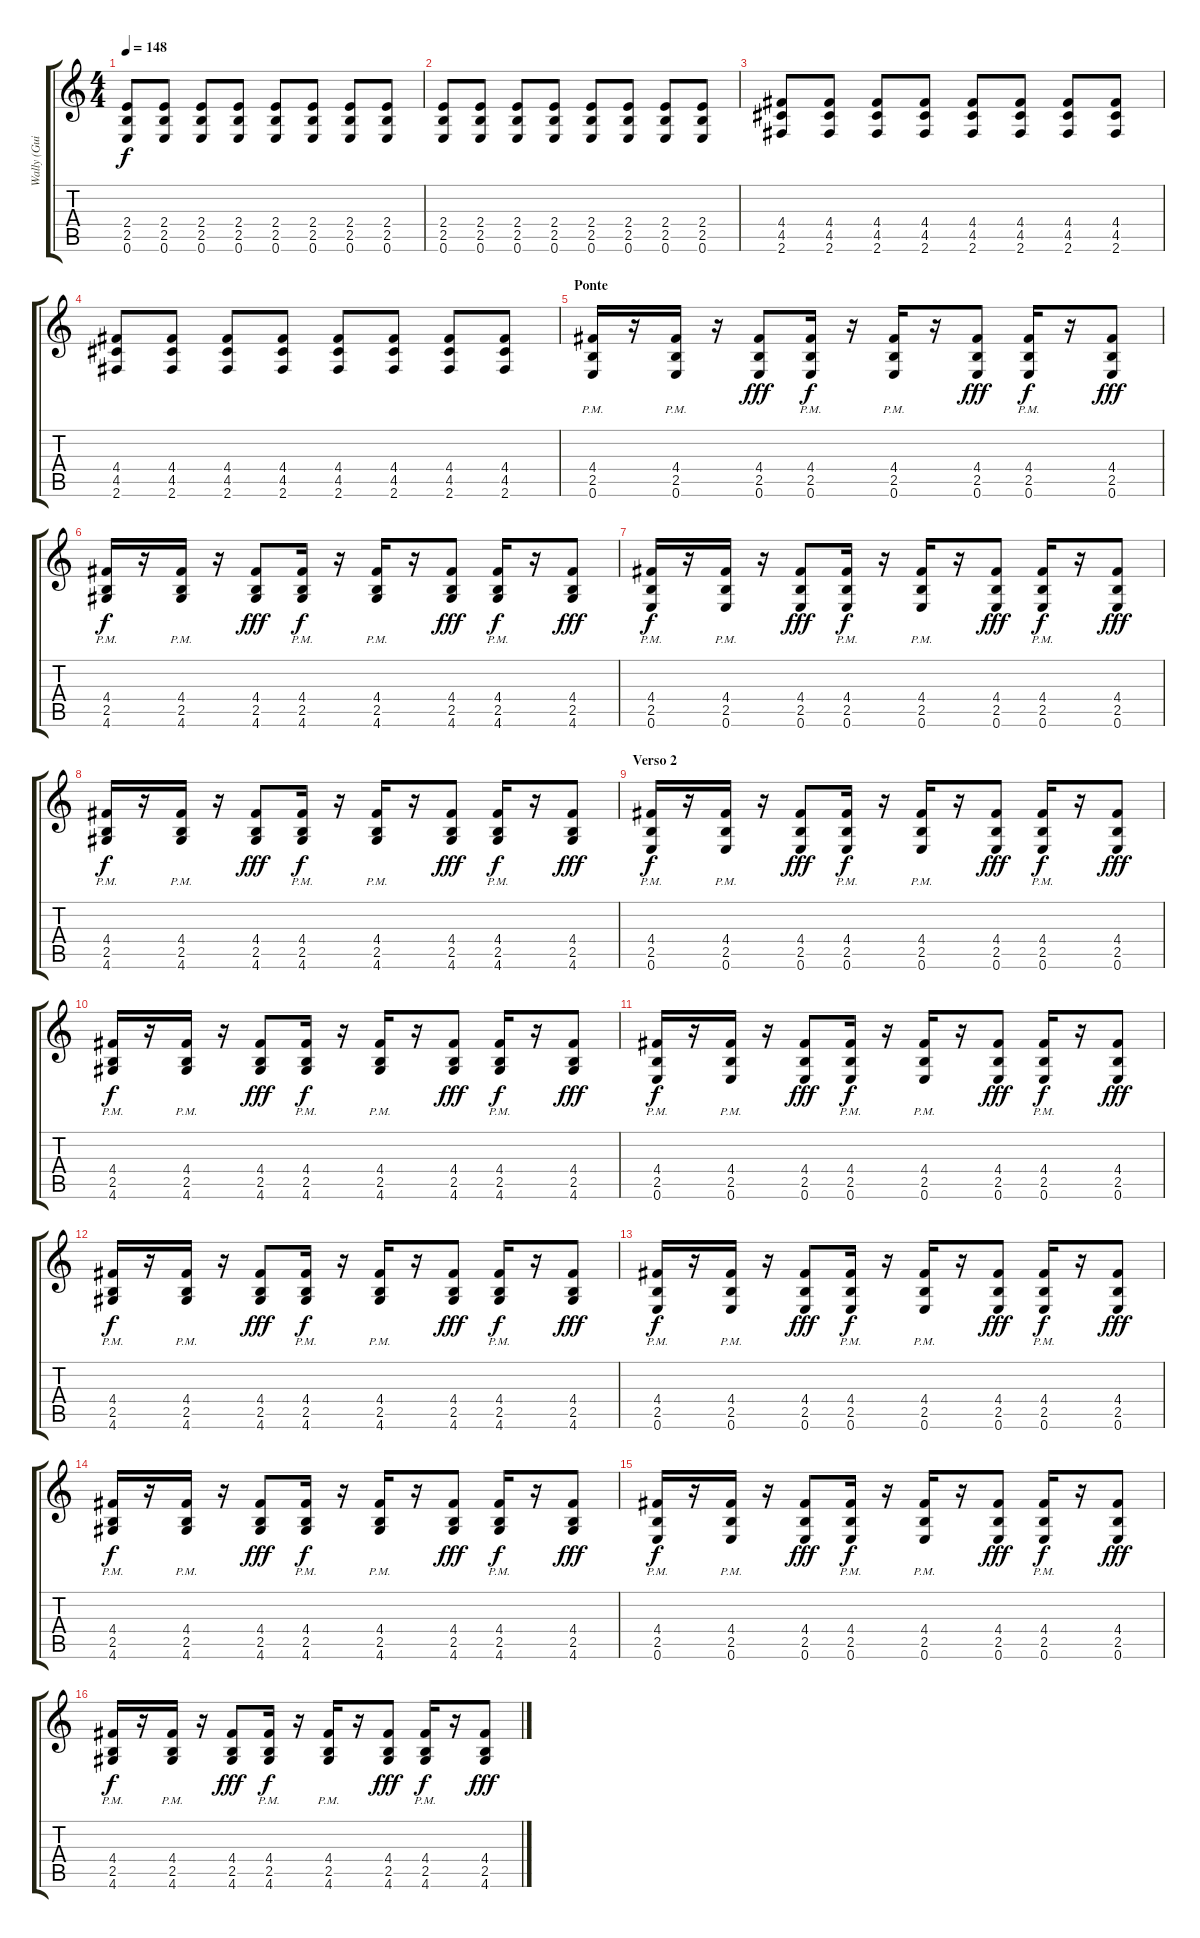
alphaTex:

\track ("Wally (Guitarra Base)" "Wally (Gui") {instrument distortionguitar}
\staff {score tabs}
\tuning (E4 B3 G3 D3 A2 E2) {hide}
\ts (4 4)
\tempo 148
\clef g2
\ks c
(2.4 2.5 0.6).8{dy f} (2.4 2.5 0.6).8 (2.4 2.5 0.6).8 (2.4 2.5 0.6).8 (2.4 2.5 0.6).8 (2.4 2.5 0.6).8 (2.4 2.5 0.6).8 (2.4 2.5 0.6).8 |
(2.4 2.5 0.6).8 (2.4 2.5 0.6).8 (2.4 2.5 0.6).8 (2.4 2.5 0.6).8 (2.4 2.5 0.6).8 (2.4 2.5 0.6).8 (2.4 2.5 0.6).8 (2.4 2.5 0.6).8 |
(4.4 4.5 2.6).8 (4.4 4.5 2.6).8 (4.4 4.5 2.6).8 (4.4 4.5 2.6).8 (4.4 4.5 2.6).8 (4.4 4.5 2.6).8 (4.4 4.5 2.6).8 (4.4 4.5 2.6).8 |
(4.4 4.5 2.6).8 (4.4 4.5 2.6).8 (4.4 4.5 2.6).8 (4.4 4.5 2.6).8 (4.4 4.5 2.6).8 (4.4 4.5 2.6).8 (4.4 4.5 2.6).8 (4.4 4.5 2.6).8 |
\section ("" "Ponte")
(4.4{pm} 2.5{pm} 0.6{pm}).16{volume 12} r.16 (4.4{pm} 2.5{pm} 0.6{pm}).16 r.16 (4.4 2.5 0.6).8{dy fff} (4.4{pm} 2.5{pm} 0.6{pm}).16{dy f} r.16 (4.4{pm} 2.5{pm} 0.6{pm}).16 r.16 (4.4 2.5 0.6).8{dy fff} (4.4{pm} 2.5{pm} 0.6{pm}).16{dy f} r.16 (4.4 2.5 0.6).8{dy fff} |
(4.4{pm} 2.5{pm} 4.6{pm}).16{dy f} r.16 (4.4{pm} 2.5{pm} 4.6{pm}).16 r.16 (4.4 2.5 4.6).8{dy fff} (4.4{pm} 2.5{pm} 4.6{pm}).16{dy f} r.16 (4.4{pm} 2.5{pm} 4.6{pm}).16 r.16 (4.4 2.5 4.6).8{dy fff} (4.4{pm} 2.5{pm} 4.6{pm}).16{dy f} r.16 (4.4 2.5 4.6).8{dy fff} |
(4.4{pm} 2.5{pm} 0.6{pm}).16{dy f} r.16 (4.4{pm} 2.5{pm} 0.6{pm}).16 r.16 (4.4 2.5 0.6).8{dy fff} (4.4{pm} 2.5{pm} 0.6{pm}).16{dy f} r.16 (4.4{pm} 2.5{pm} 0.6{pm}).16 r.16 (4.4 2.5 0.6).8{dy fff} (4.4{pm} 2.5{pm} 0.6{pm}).16{dy f} r.16 (4.4 2.5 0.6).8{dy fff} |
(4.4{pm} 2.5{pm} 4.6{pm}).16{dy f} r.16 (4.4{pm} 2.5{pm} 4.6{pm}).16 r.16 (4.4 2.5 4.6).8{dy fff} (4.4{pm} 2.5{pm} 4.6{pm}).16{dy f} r.16 (4.4{pm} 2.5{pm} 4.6{pm}).16 r.16 (4.4 2.5 4.6).8{dy fff} (4.4{pm} 2.5{pm} 4.6{pm}).16{dy f} r.16 (4.4 2.5 4.6).8{dy fff} |
\section ("" "Verso 2")
(4.4{pm} 2.5{pm} 0.6{pm}).16{dy f} r.16 (4.4{pm} 2.5{pm} 0.6{pm}).16 r.16 (4.4 2.5 0.6).8{dy fff} (4.4{pm} 2.5{pm} 0.6{pm}).16{dy f} r.16 (4.4{pm} 2.5{pm} 0.6{pm}).16 r.16 (4.4 2.5 0.6).8{dy fff} (4.4{pm} 2.5{pm} 0.6{pm}).16{dy f} r.16 (4.4 2.5 0.6).8{dy fff} |
(4.4{pm} 2.5{pm} 4.6{pm}).16{dy f} r.16 (4.4{pm} 2.5{pm} 4.6{pm}).16 r.16 (4.4 2.5 4.6).8{dy fff} (4.4{pm} 2.5{pm} 4.6{pm}).16{dy f} r.16 (4.4{pm} 2.5{pm} 4.6{pm}).16 r.16 (4.4 2.5 4.6).8{dy fff} (4.4{pm} 2.5{pm} 4.6{pm}).16{dy f} r.16 (4.4 2.5 4.6).8{dy fff} |
(4.4{pm} 2.5{pm} 0.6{pm}).16{dy f} r.16 (4.4{pm} 2.5{pm} 0.6{pm}).16 r.16 (4.4 2.5 0.6).8{dy fff} (4.4{pm} 2.5{pm} 0.6{pm}).16{dy f} r.16 (4.4{pm} 2.5{pm} 0.6{pm}).16 r.16 (4.4 2.5 0.6).8{dy fff} (4.4{pm} 2.5{pm} 0.6{pm}).16{dy f} r.16 (4.4 2.5 0.6).8{dy fff} |
(4.4{pm} 2.5{pm} 4.6{pm}).16{dy f} r.16 (4.4{pm} 2.5{pm} 4.6{pm}).16 r.16 (4.4 2.5 4.6).8{dy fff} (4.4{pm} 2.5{pm} 4.6{pm}).16{dy f} r.16 (4.4{pm} 2.5{pm} 4.6{pm}).16 r.16 (4.4 2.5 4.6).8{dy fff} (4.4{pm} 2.5{pm} 4.6{pm}).16{dy f} r.16 (4.4 2.5 4.6).8{dy fff} |
(4.4{pm} 2.5{pm} 0.6{pm}).16{dy f} r.16 (4.4{pm} 2.5{pm} 0.6{pm}).16 r.16 (4.4 2.5 0.6).8{dy fff} (4.4{pm} 2.5{pm} 0.6{pm}).16{dy f} r.16 (4.4{pm} 2.5{pm} 0.6{pm}).16 r.16 (4.4 2.5 0.6).8{dy fff} (4.4{pm} 2.5{pm} 0.6{pm}).16{dy f} r.16 (4.4 2.5 0.6).8{dy fff} |
(4.4{pm} 2.5{pm} 4.6{pm}).16{dy f} r.16 (4.4{pm} 2.5{pm} 4.6{pm}).16 r.16 (4.4 2.5 4.6).8{dy fff} (4.4{pm} 2.5{pm} 4.6{pm}).16{dy f} r.16 (4.4{pm} 2.5{pm} 4.6{pm}).16 r.16 (4.4 2.5 4.6).8{dy fff} (4.4{pm} 2.5{pm} 4.6{pm}).16{dy f} r.16 (4.4 2.5 4.6).8{dy fff} |
(4.4{pm} 2.5{pm} 0.6{pm}).16{dy f} r.16 (4.4{pm} 2.5{pm} 0.6{pm}).16 r.16 (4.4 2.5 0.6).8{dy fff} (4.4{pm} 2.5{pm} 0.6{pm}).16{dy f} r.16 (4.4{pm} 2.5{pm} 0.6{pm}).16 r.16 (4.4 2.5 0.6).8{dy fff} (4.4{pm} 2.5{pm} 0.6{pm}).16{dy f} r.16 (4.4 2.5 0.6).8{dy fff} |
(4.4{pm} 2.5{pm} 4.6{pm}).16{dy f} r.16 (4.4{pm} 2.5{pm} 4.6{pm}).16 r.16 (4.4 2.5 4.6).8{dy fff} (4.4{pm} 2.5{pm} 4.6{pm}).16{dy f} r.16 (4.4{pm} 2.5{pm} 4.6{pm}).16 r.16 (4.4 2.5 4.6).8{dy fff} (4.4{pm} 2.5{pm} 4.6{pm}).16{dy f} r.16 (4.4 2.5 4.6).8{dy fff}
